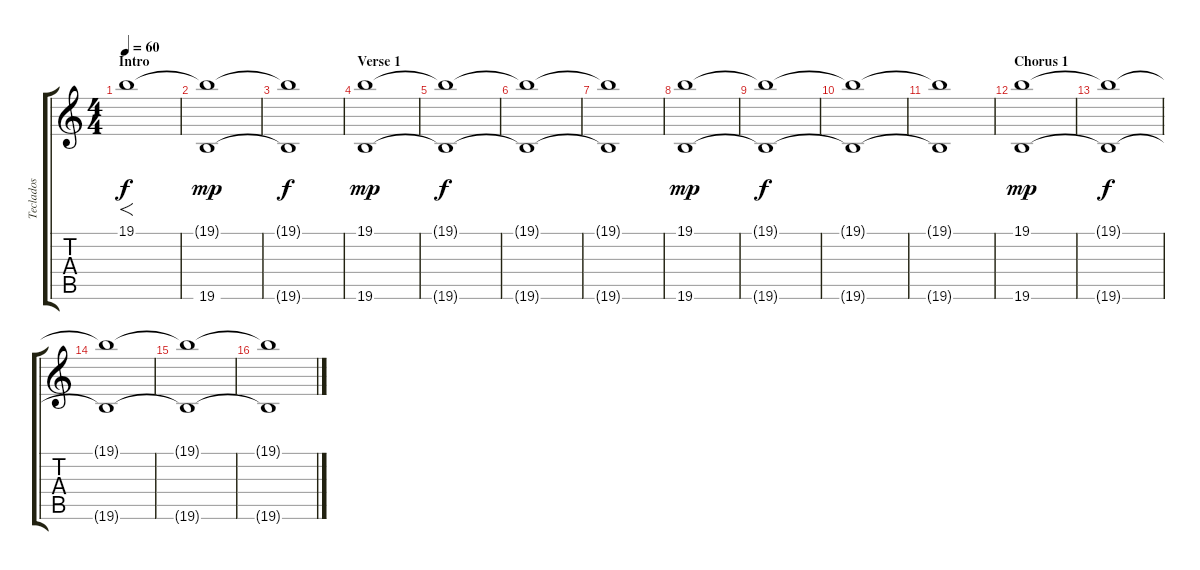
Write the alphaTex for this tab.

\track ("Teclados" "Teclados") {instrument pad2warm}
\staff {score tabs}
\tuning (E4 B3 G3 D3 A2 E2) {hide}
\ts (4 4)
\section ("" "Intro")
\tempo 60
\clef g2
\ks c
19.1.1{f dy f instrument pad2warm} |
(19.1{t} 19.6).1{dy mp} |
(19.1{t} 19.6{t}).1{dy f} |
\section ("" "Verse 1")
(19.1 19.6).1{dy mp} |
(19.1{t} 19.6{t}).1{dy f} |
(19.1{t} 19.6{t}).1 |
(19.1{t} 19.6{t}).1 |
(19.1 19.6).1{dy mp} |
(19.1{t} 19.6{t}).1{dy f} |
(19.1{t} 19.6{t}).1 |
(19.1{t} 19.6{t}).1 |
\section ("" "Chorus 1")
(19.1 19.6).1{dy mp} |
(19.1{t} 19.6{t}).1{dy f} |
(19.1{t} 19.6{t}).1 |
(19.1{t} 19.6{t}).1 |
(19.1{t} 19.6{t}).1
